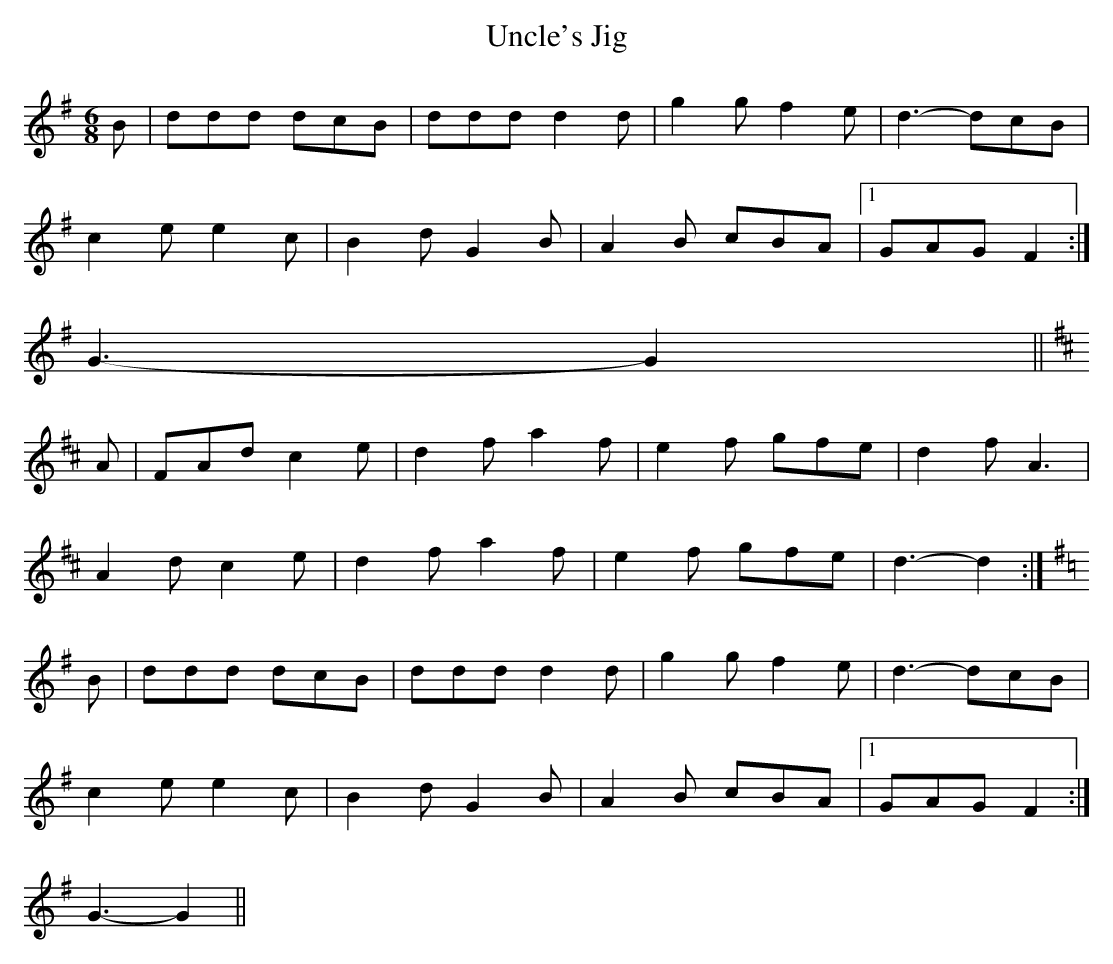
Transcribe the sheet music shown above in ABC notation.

X:1
T:Uncle's Jig
L:1/8
M:6/8
K:G
B | ddd dcB | ddd d2d | g2g f2e |  d3- dcB |
    c2e e2c | B2d G2B | A2B cBA |1 GAG F2 :|
                                 2 G3- G2 ||
K:D
A | FAd c2e | d2f a2f | e2f gfe |  d2f A3  |
    A2d c2e | d2f a2f | e2f gfe |  d3- d2 :|
K:G
B | ddd dcB | ddd d2d | g2g f2e |  d3- dcB |
    c2e e2c | B2d G2B | A2B cBA |1 GAG F2 :|
                                 2 G3- G2 ||
